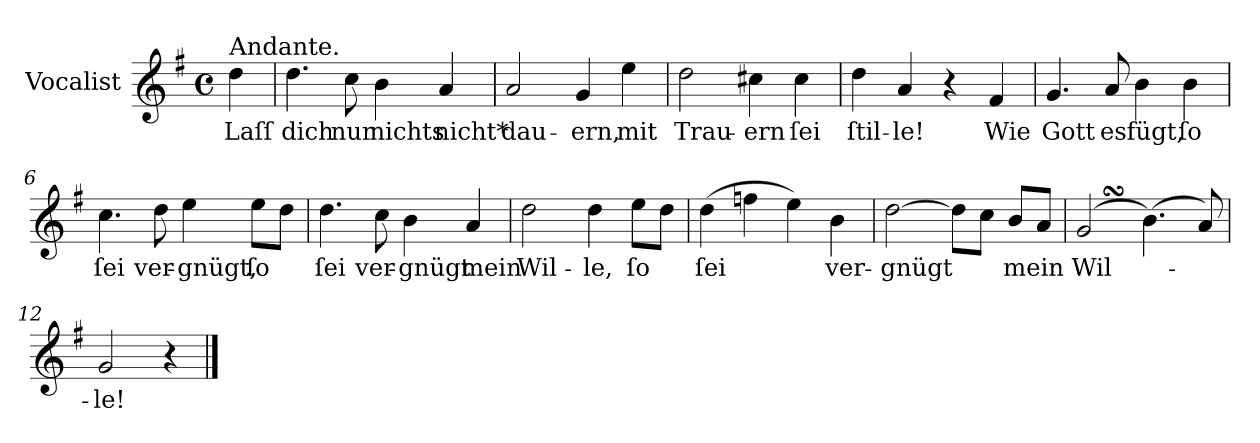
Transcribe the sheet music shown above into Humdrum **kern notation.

**kern	**text
*part1	*part1
*staff1	*staff1
*I"Vocalist	*
*clefG2	*
*k[f#]	*
*G:	*
*M4/4	*
*met(c)	*
=	=
!LO:TX:a:t=Andante.	!
4dd	Laſſ
=1	=1
4.dd	dich
8cc	nur
4b	nichts
4a	nicht*
=2	=2
2a	dau-
4g	-ern,
4ee	mit
=3	=3
2dd	Trau-
4cc#X	-ern
4cc#	ſei
=4	=4
4dd	ſtil-
4a	-le!
4r	.
4f#	Wie
=5	=5
4.g	Gott
8a	es
4b	fügt,
4b	ſo
=6	=6
4.cc	ſei
8dd	ver-
4ee	-gnügt,
8eeL	ſo
8ddJ	.
=7	=7
4.dd	ſei
8cc	ver-
4b	-gnügt
4a	mein
=8	=8
2dd	Wil-
4dd	-le,
8eeL	ſo
8ddJ	.
=9	=9
(4dd	ſei
4ffn	.
4ee)	.
4b	ver-
=10	=10
[2dd	-gnügt
8ddL]	.
8ccJ	.
8bL	mein
8aJ	.
=11	=11
(<2gSSs	Wil-
(<4.b)	.
8a)	.
=12	=12
2g	-le!
4r	.
==	==
*-	*-
